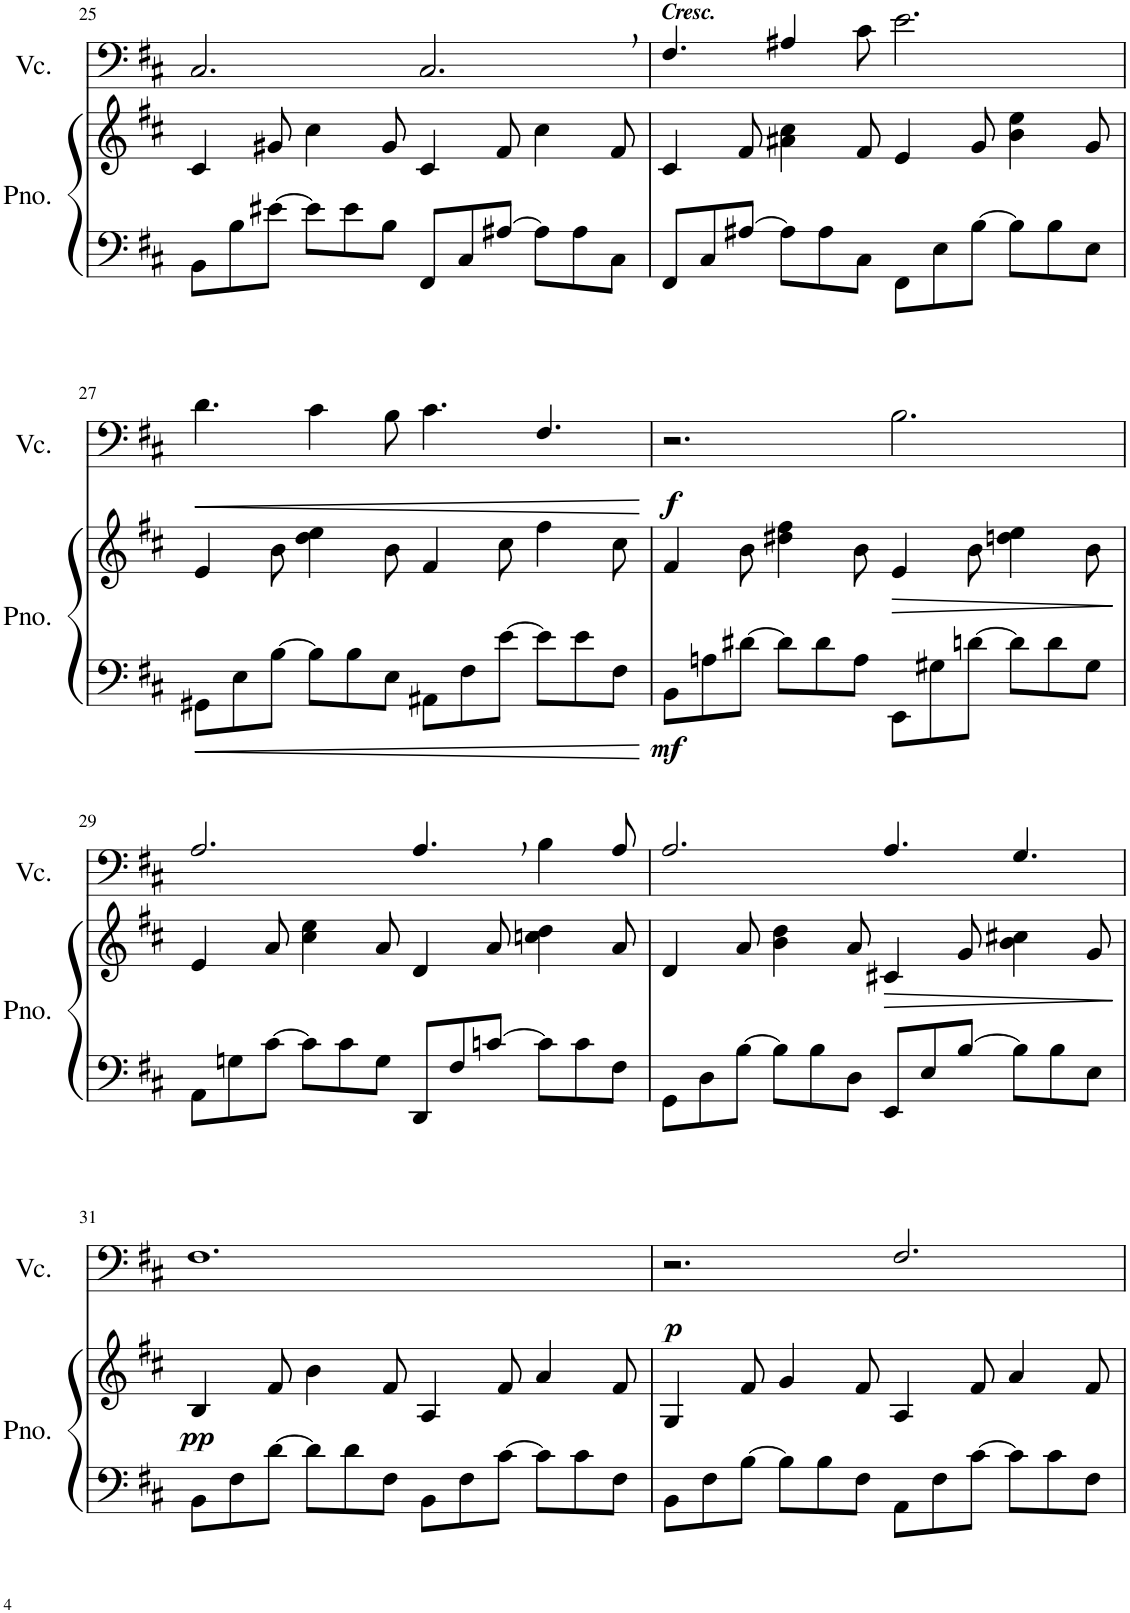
**kern	**kern	**dynam	**kern	**dynam
*part2	*part2	*part2	*part1	*part1
*staff3	*staff2	*staff2/3	*staff1	*staff1
*I"Piano	*	*	*I"Cello	*
*I'Pno.	*	*	*	*
!!LO:PB:g=z
*clefF4	*clefG2	*	*clefF4	*
*k[f#c#]	*k[f#c#]	*	*k[f#c#]	*
*D:	*D:	*	*D:	*
*M12/8	*M12/8	*	*M12/8	*
=25	=25	=25	=25	=25
8BB\L	4c#/	.	2.C#/	.
8B\	.	.	.	.
[8e#X\J	8g#X/	.	.	.
8e#\L]	4cc#\	.	.	.
8e#\	.	.	.	.
8B\J	8g#/	.	.	.
8FF#/L	4c#/	.	2.C#,/	.
8C#/	.	.	.	.
[8A#X/J	8f#/	.	.	.
8A#\L]	4cc#\	.	.	.
8A#\	.	.	.	.
8C#\J	8f#/	.	.	.
=26	=26	=26	=26	=26
!	!	!	!LO:TX:a:Bi:t=Cresc.	!
8FF#/L	4c#/	.	4.F#/	.
8C#/	.	.	.	.
[8A#X/J	8f#/	.	.	.
8A#\L]	4a#X\ 4cc#\	.	4A#X/	.
8A#\	.	.	.	.
8C#\J	8f#/	.	8c#\	.
8FF#\L	4e/	.	2.e\	.
8E\	.	.	.	.
[8B\J	8g/	.	.	.
8B\L]	4b\ 4ee\	.	.	.
8B\	.	.	.	.
8E\J	8g/	.	.	.
!!LO:LB:g=z
=27	=27	=27	=27	=27
!	!	!	!	!LO:HP:b
8GG#X\L	4e/	.	4.d\	<
8E\	.	.	.	.
[8B\J	8b\	.	.	.
8B\L]	4dd\ 4ee\	.	4c#\	.
8B\	.	.	.	.
8E\J	8b\	.	8B\	.
8AA#X\L	4f#/	.	4.c#\	.
8F#\	.	.	.	.
[8e\J	8cc#\	.	.	.
8e\L]	4ff#\	.	4.F#/	.
8e\	.	.	.	.
8F#\J	8cc#\	.	.	.
.	.	.	.	[
=28	=28	=28	=28	=28
!	!	!LO:DY:b=2	!	!LO:DY:b
8BB\L	4f#/	mf	2.r	f
8An\	.	.	.	.
[8d#X\J	8b\	.	.	.
8d#\L]	4dd#X\ 4ff#\	.	.	.
8d#\	.	.	.	.
8A\J	8b\	.	.	.
!	!	!LO:HP:b	!	!
8EE\L	4e/	>	2.B\	.
8G#X\	.	.	.	.
[8dn\J	8b\	.	.	.
8d\L]	4ddn\ 4ee\	.	.	.
8d\	.	.	.	.
8G#\J	8b\	.	.	.
.	.	]	.	.
!!LO:LB:g=z
=29	=29	=29	=29	=29
8AA\L	4e/	.	2.A/	.
8Gn\	.	.	.	.
[8c#\J	8a/	.	.	.
8c#\L]	4cc#\ 4ee\	.	.	.
8c#\	.	.	.	.
8G\J	8a/	.	.	.
8DD/L	4d/	.	4.A,/	.
8F#/	.	.	.	.
[8cn/J	8a/	.	.	.
8c\L]	4ccn\ 4dd\	.	4B\	.
8c\	.	.	.	.
8F#\J	8a/	.	8A/	.
=30	=30	=30	=30	=30
8GG\L	4d/	.	2.A/	.
8D\	.	.	.	.
[8B\J	8a/	.	.	.
8B\L]	4b\ 4dd\	.	.	.
8B\	.	.	.	.
8D\J	8a/	.	.	.
!	!	!LO:HP:b	!	!
8EE/L	4c#X/	>	4.A/	.
8E/	.	.	.	.
[8B/J	8g/	.	.	.
8B\L]	4b\ 4cc#X\	.	4.G/	.
8B\	.	.	.	.
8E\J	8g/	.	.	.
.	.	]	.	.
!!LO:LB:g=z
=31	=31	=31	=31	=31
!	!	!LO:DY:b	!	!
8BB\L	4B/	pp	1.F#	.
8F#\	.	.	.	.
[8d\J	8f#/	.	.	.
8d\L]	4b\	.	.	.
8d\	.	.	.	.
8F#\J	8f#/	.	.	.
8BB\L	4A/	.	.	.
8F#\	.	.	.	.
[8c#\J	8f#/	.	.	.
8c#\L]	4a/	.	.	.
8c#\	.	.	.	.
8F#\J	8f#/	.	.	.
=32	=32	=32	=32	=32
!	!	!	!	!LO:DY:b
8BB\L	4G/	.	2.r	p
8F#\	.	.	.	.
[8B\J	8f#/	.	.	.
8B\L]	4g/	.	.	.
8B\	.	.	.	.
8F#\J	8f#/	.	.	.
8AA\L	4A/	.	2.F#/	.
8F#\	.	.	.	.
[8c#\J	8f#/	.	.	.
8c#\L]	4a/	.	.	.
8c#\	.	.	.	.
8F#\J	8f#/	.	.	.
=	=	=	=	=
*-	*-	*-	*-	*-
